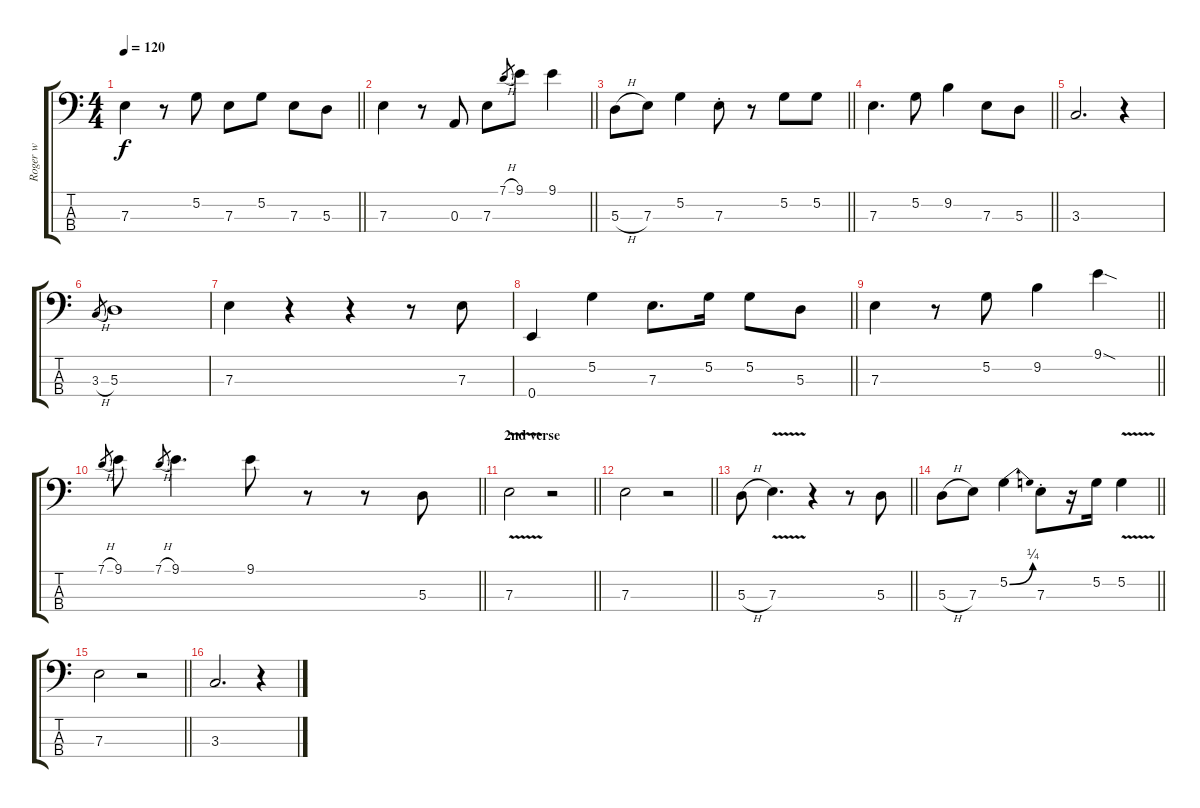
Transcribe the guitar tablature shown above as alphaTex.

\track ("Roger w" "Roger w") {instrument electricbasspick}
\staff {score tabs}
\tuning (G2 D2 A1 E1) {hide}
\ts (4 4)
\tempo 120
\clef f4
\barLineRight lightlight
\ks c
7.3.4{dy f} r.8 5.2.8 7.3.8 5.2.8 7.3.8 5.3.8 |
\barLineRight lightlight
7.3.4 r.8 0.3.8 7.3.8 7.1{h}.8{gr} 9.1.8 9.1.4 |
\barLineRight lightlight
5.3{h}.8 7.3.8 5.2.4 7.3{st}.8 r.8 5.2.8 5.2.8 |
\barLineRight lightlight
7.3.4{d} 5.2.8 9.2.4 7.3.8 5.3.8 |
3.3.2{d} r.4 |
3.3{h}.8{gr} 5.3.1 |
7.3.4 r.4 r.4 r.8 7.3.8 |
\barLineRight lightlight
0.4.4 5.2.4 7.3.8{d} 5.2.16 5.2.8 5.3.8 |
\barLineRight lightlight
7.3.4 r.8 5.2.8 9.2.4 9.1{sod}.4 |
\barLineRight lightlight
7.1{h}.8{gr} 9.1.8 7.1{h}.8{gr} 9.1.4{d} 9.1.8 r.8 r.8 5.3.8 |
\section ("" "2nd verse")
\barLineRight lightlight
7.3{v}.2 r.2 |
\barLineRight lightlight
7.3.2 r.2 |
\barLineRight lightlight
5.3{h}.8 7.3{v}.4{d} r.4 r.8 5.3.8 |
\barLineRight lightlight
5.3{h}.8 7.3.8 5.2{be (bend 0 0 60 1)}.4 7.3{st}.8 r.16 5.2.16 5.2{v}.4 |
\barLineRight lightlight
7.3.2 r.2 |
3.3.2{d} r.4
